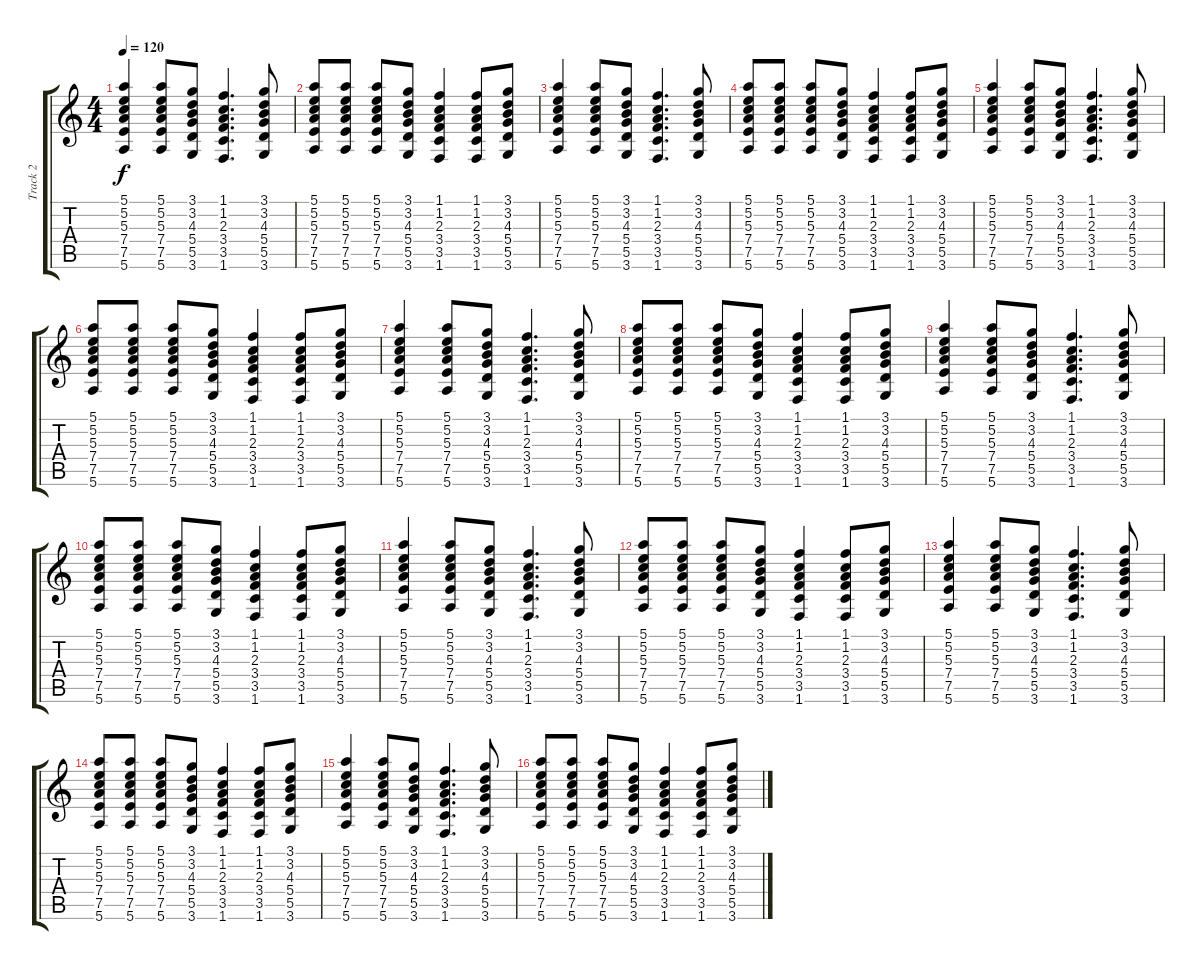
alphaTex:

\track ("Track 2" "Track 2") {instrument acousticguitarsteel}
\staff {score tabs}
\tuning (E4 B3 G3 D3 A2 E2) {hide}
\ts (4 4)
\tempo 120
\clef g2
\ks c
(5.1 5.2 5.3 7.4 7.5 5.6).4{dy f} (5.1 5.2 5.3 7.4 7.5 5.6).8 (3.1 3.2 4.3 5.4 5.5 3.6).8 (1.1 1.2 2.3 3.4 3.5 1.6).4{d} (3.1 3.2 4.3 5.4 5.5 3.6).8 |
(5.1 5.2 5.3 7.4 7.5 5.6).8 (5.1 5.2 5.3 7.4 7.5 5.6).8 (5.1 5.2 5.3 7.4 7.5 5.6).8 (3.1 3.2 4.3 5.4 5.5 3.6).8 (1.1 1.2 2.3 3.4 3.5 1.6).4 (1.1 1.2 2.3 3.4 3.5 1.6).8 (3.1 3.2 4.3 5.4 5.5 3.6).8 |
(5.1 5.2 5.3 7.4 7.5 5.6).4 (5.1 5.2 5.3 7.4 7.5 5.6).8 (3.1 3.2 4.3 5.4 5.5 3.6).8 (1.1 1.2 2.3 3.4 3.5 1.6).4{d} (3.1 3.2 4.3 5.4 5.5 3.6).8 |
(5.1 5.2 5.3 7.4 7.5 5.6).8 (5.1 5.2 5.3 7.4 7.5 5.6).8 (5.1 5.2 5.3 7.4 7.5 5.6).8 (3.1 3.2 4.3 5.4 5.5 3.6).8 (1.1 1.2 2.3 3.4 3.5 1.6).4 (1.1 1.2 2.3 3.4 3.5 1.6).8 (3.1 3.2 4.3 5.4 5.5 3.6).8 |
(5.1 5.2 5.3 7.4 7.5 5.6).4 (5.1 5.2 5.3 7.4 7.5 5.6).8 (3.1 3.2 4.3 5.4 5.5 3.6).8 (1.1 1.2 2.3 3.4 3.5 1.6).4{d} (3.1 3.2 4.3 5.4 5.5 3.6).8 |
(5.1 5.2 5.3 7.4 7.5 5.6).8 (5.1 5.2 5.3 7.4 7.5 5.6).8 (5.1 5.2 5.3 7.4 7.5 5.6).8 (3.1 3.2 4.3 5.4 5.5 3.6).8 (1.1 1.2 2.3 3.4 3.5 1.6).4 (1.1 1.2 2.3 3.4 3.5 1.6).8 (3.1 3.2 4.3 5.4 5.5 3.6).8 |
(5.1 5.2 5.3 7.4 7.5 5.6).4 (5.1 5.2 5.3 7.4 7.5 5.6).8 (3.1 3.2 4.3 5.4 5.5 3.6).8 (1.1 1.2 2.3 3.4 3.5 1.6).4{d} (3.1 3.2 4.3 5.4 5.5 3.6).8 |
(5.1 5.2 5.3 7.4 7.5 5.6).8 (5.1 5.2 5.3 7.4 7.5 5.6).8 (5.1 5.2 5.3 7.4 7.5 5.6).8 (3.1 3.2 4.3 5.4 5.5 3.6).8 (1.1 1.2 2.3 3.4 3.5 1.6).4 (1.1 1.2 2.3 3.4 3.5 1.6).8 (3.1 3.2 4.3 5.4 5.5 3.6).8 |
(5.1 5.2 5.3 7.4 7.5 5.6).4 (5.1 5.2 5.3 7.4 7.5 5.6).8 (3.1 3.2 4.3 5.4 5.5 3.6).8 (1.1 1.2 2.3 3.4 3.5 1.6).4{d} (3.1 3.2 4.3 5.4 5.5 3.6).8 |
(5.1 5.2 5.3 7.4 7.5 5.6).8 (5.1 5.2 5.3 7.4 7.5 5.6).8 (5.1 5.2 5.3 7.4 7.5 5.6).8 (3.1 3.2 4.3 5.4 5.5 3.6).8 (1.1 1.2 2.3 3.4 3.5 1.6).4 (1.1 1.2 2.3 3.4 3.5 1.6).8 (3.1 3.2 4.3 5.4 5.5 3.6).8 |
(5.1 5.2 5.3 7.4 7.5 5.6).4 (5.1 5.2 5.3 7.4 7.5 5.6).8 (3.1 3.2 4.3 5.4 5.5 3.6).8 (1.1 1.2 2.3 3.4 3.5 1.6).4{d} (3.1 3.2 4.3 5.4 5.5 3.6).8 |
(5.1 5.2 5.3 7.4 7.5 5.6).8 (5.1 5.2 5.3 7.4 7.5 5.6).8 (5.1 5.2 5.3 7.4 7.5 5.6).8 (3.1 3.2 4.3 5.4 5.5 3.6).8 (1.1 1.2 2.3 3.4 3.5 1.6).4 (1.1 1.2 2.3 3.4 3.5 1.6).8 (3.1 3.2 4.3 5.4 5.5 3.6).8 |
(5.1 5.2 5.3 7.4 7.5 5.6).4 (5.1 5.2 5.3 7.4 7.5 5.6).8 (3.1 3.2 4.3 5.4 5.5 3.6).8 (1.1 1.2 2.3 3.4 3.5 1.6).4{d} (3.1 3.2 4.3 5.4 5.5 3.6).8 |
(5.1 5.2 5.3 7.4 7.5 5.6).8 (5.1 5.2 5.3 7.4 7.5 5.6).8 (5.1 5.2 5.3 7.4 7.5 5.6).8 (3.1 3.2 4.3 5.4 5.5 3.6).8 (1.1 1.2 2.3 3.4 3.5 1.6).4 (1.1 1.2 2.3 3.4 3.5 1.6).8 (3.1 3.2 4.3 5.4 5.5 3.6).8 |
(5.1 5.2 5.3 7.4 7.5 5.6).4 (5.1 5.2 5.3 7.4 7.5 5.6).8 (3.1 3.2 4.3 5.4 5.5 3.6).8 (1.1 1.2 2.3 3.4 3.5 1.6).4{d} (3.1 3.2 4.3 5.4 5.5 3.6).8 |
(5.1 5.2 5.3 7.4 7.5 5.6).8 (5.1 5.2 5.3 7.4 7.5 5.6).8 (5.1 5.2 5.3 7.4 7.5 5.6).8 (3.1 3.2 4.3 5.4 5.5 3.6).8 (1.1 1.2 2.3 3.4 3.5 1.6).4 (1.1 1.2 2.3 3.4 3.5 1.6).8 (3.1 3.2 4.3 5.4 5.5 3.6).8
